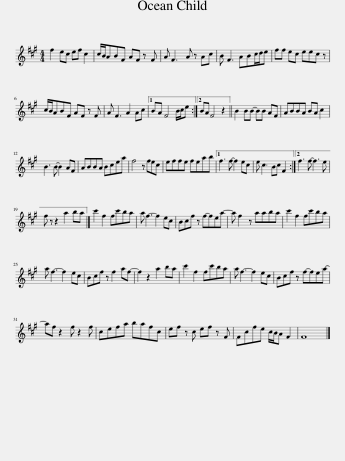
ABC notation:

X:1
L:1/8
M:4/4
I:linebreak $
K:A
V:1 treble
V:1
 f2 ec ef c2 | c/B/ABF AF z F | A F3 A z Ac | B F3 ABc/d/e | ff ec eec z |$ %5
 c/B/ABF AF z F | A F3 A2 Ac |1 BA F4 B/c/e :|2 BA F4 z2 || B2 BB- BB AF | %10
 ABBA BA c2 |$ B3 B- B2 AF | ABBA Bcea | f4 z fec | effe feab |1 %15
 f3 f- f2 ec | e c3 Bc F2 :|2 f3 f- f3 e |$ f z z2 a2 ba |] c'2 f2 fc'ba | %20
 a f3- f2 ec | Bcf z f-fea- | a f2 z aaba | c'2 f2 fc'ba |$ a f3- f2 ec | %25
 Bcf z f2 af- | f2 z2 a2 ba | c'2 f2 fc'ba | a f3- f2 ec | Bcf z f-fea- |$ %30
 af z2 f z2 f | cefa bafc | ef z c ef z F | Fcfe c/B/A F2 | F8 |] %35
